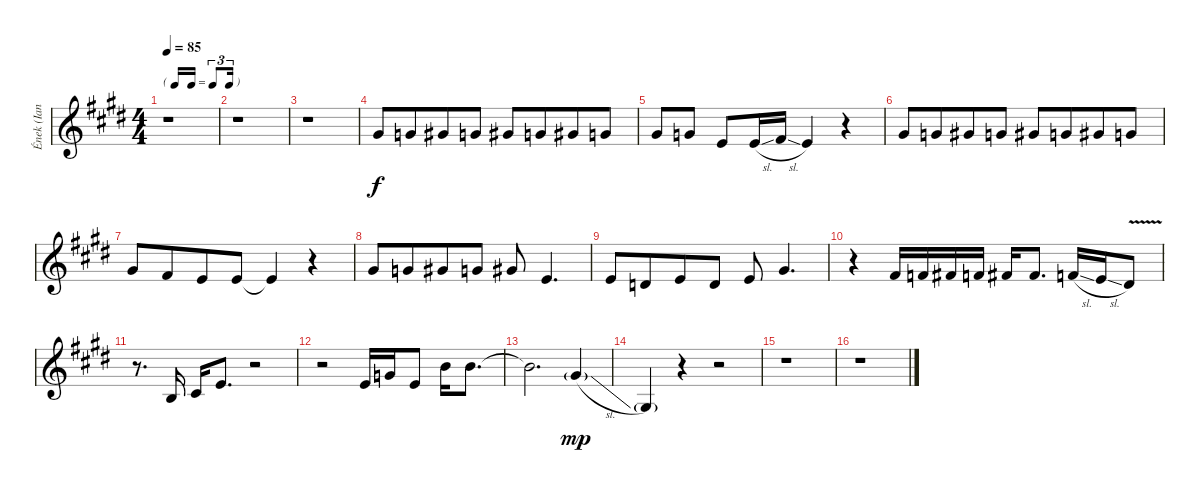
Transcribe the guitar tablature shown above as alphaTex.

\track ("Ének (Ian Gillan)" "Ének (Ian ") {instrument tenorsax}
\staff {score}
\tuning (E4 B3 G3 D3 A2 E2) {hide}
\ts (4 4)
\tf triplet16th
\tempo 85
\clef g2
\ks e
r.1{dy f} |
r.1 |
r.1 |
4.1.8 3.1.8{beam merge} 4.1.8 3.1.8 4.1.8 3.1.8{beam merge} 4.1.8 3.1.8 |
4.1.8 3.1.8 0.1.8 0.1{sl}.16 2.1{sl}.16 0.1.4 r.4 |
4.1.8 3.1.8{beam merge} 4.1.8 3.1.8 4.1.8 3.1.8{beam merge} 4.1.8 3.1.8 |
4.1.8 2.1.8{beam merge} 0.1.8 0.1.8 0.1{t}.4 r.4 |
4.1.8 3.1.8{beam merge} 4.1.8 3.1.8 4.1.8 0.1.4{d} |
0.1.8 3.2.8{beam merge} 0.1.8 3.2.8 0.1.8 4.1.4{d} |
r.4 2.1.16 1.1.16 2.1.16 1.1.16 2.1.16 2.1.8{d} 6.2{sl}.16 5.2{sl}.16 4.2{v}.8 |
r.8{d} 0.2.16 2.2.16 0.1.8{d} r.2 |
r.2 0.1.16 3.1.16 0.1.8 7.1.16 7.1.8{d} |
7.1{t}.2{d} 13.3{sl g}.4{dy mp} |
1.3{g}.4 r.4 r.2 |
r.1 |
r.1
